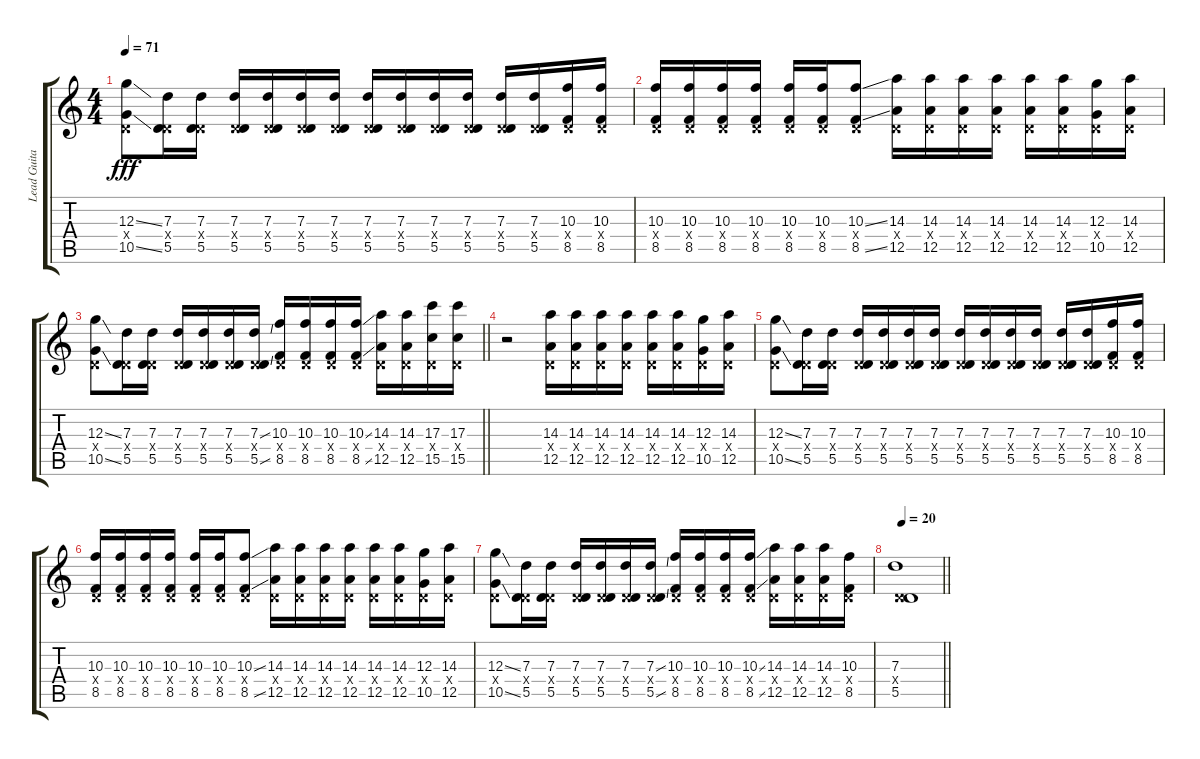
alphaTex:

\track ("Lead Guitar" "Lead Guita") {instrument distortionguitar}
\staff {score tabs}
\tuning (E4 B3 G3 D3 A2 D2) {hide}
\ts (4 4)
\tempo 71
\clef g2
\ks c
(12.3{ss} 0.4{x} 10.5{ss}).8{dy fff} (7.3 0.4{x} 5.5).16 (7.3 0.4{x} 5.5).16 (7.3 0.4{x} 5.5).16 (7.3 0.4{x} 5.5).16 (7.3 0.4{x} 5.5).16 (7.3 0.4{x} 5.5).16 (7.3 0.4{x} 5.5).16 (7.3 0.4{x} 5.5).16 (7.3 0.4{x} 5.5).16 (7.3 0.4{x} 5.5).16 (7.3 0.4{x} 5.5).16 (7.3 0.4{x} 5.5).16 (10.3 0.4{x} 8.5).16 (10.3 0.4{x} 8.5).16 |
(10.3 0.4{x} 8.5).16 (10.3 0.4{x} 8.5).16 (10.3 0.4{x} 8.5).16 (10.3 0.4{x} 8.5).16 (10.3 0.4{x} 8.5).16 (10.3 0.4{x} 8.5).16 (10.3{ss} 0.4{x} 8.5{ss}).8 (14.3 0.4{x} 12.5).16 (14.3 0.4{x} 12.5).16 (14.3 0.4{x} 12.5).16 (14.3 0.4{x} 12.5).16 (14.3 0.4{x} 12.5).16 (14.3 0.4{x} 12.5).16 (12.3 0.4{x} 10.5).16 (14.3 0.4{x} 12.5).16 |
\barLineRight lightlight
(12.3{ss} 0.4{x} 10.5{ss}).8 (7.3 0.4{x} 5.5).16 (7.3 0.4{x} 5.5).16 (7.3 0.4{x} 5.5).16 (7.3 0.4{x} 5.5).16 (7.3 0.4{x} 5.5).16 (7.3{ss} 0.4{x} 5.5{ss}).16 (10.3 0.4{x} 8.5).16 (10.3 0.4{x} 8.5).16 (10.3 0.4{x} 8.5).16 (10.3{ss} 0.4{x} 8.5{ss}).16 (14.3 0.4{x} 12.5).16 (14.3 0.4{x} 12.5).16 (17.3 0.4{x} 15.5).16 (17.3 0.4{x} 15.5).16 |
r.2 (14.3 0.4{x} 12.5).16 (14.3 0.4{x} 12.5).16 (14.3 0.4{x} 12.5).16 (14.3 0.4{x} 12.5).16 (14.3 0.4{x} 12.5).16 (14.3 0.4{x} 12.5).16 (12.3 0.4{x} 10.5).16 (14.3 0.4{x} 12.5).16 |
(12.3{ss} 0.4{x} 10.5{ss}).8 (7.3 0.4{x} 5.5).16 (7.3 0.4{x} 5.5).16 (7.3 0.4{x} 5.5).16 (7.3 0.4{x} 5.5).16 (7.3 0.4{x} 5.5).16 (7.3 0.4{x} 5.5).16 (7.3 0.4{x} 5.5).16 (7.3 0.4{x} 5.5).16 (7.3 0.4{x} 5.5).16 (7.3 0.4{x} 5.5).16 (7.3 0.4{x} 5.5).16 (7.3 0.4{x} 5.5).16 (10.3 0.4{x} 8.5).16 (10.3 0.4{x} 8.5).16 |
(10.3 0.4{x} 8.5).16 (10.3 0.4{x} 8.5).16 (10.3 0.4{x} 8.5).16 (10.3 0.4{x} 8.5).16 (10.3 0.4{x} 8.5).16 (10.3 0.4{x} 8.5).16 (10.3{ss} 0.4{x} 8.5{ss}).8 (14.3 0.4{x} 12.5).16 (14.3 0.4{x} 12.5).16 (14.3 0.4{x} 12.5).16 (14.3 0.4{x} 12.5).16 (14.3 0.4{x} 12.5).16 (14.3 0.4{x} 12.5).16 (12.3 0.4{x} 10.5).16 (14.3 0.4{x} 12.5).16 |
(12.3{ss} 0.4{x} 10.5{ss}).8 (7.3 0.4{x} 5.5).16 (7.3 0.4{x} 5.5).16 (7.3 0.4{x} 5.5).16 (7.3 0.4{x} 5.5).16 (7.3 0.4{x} 5.5).16 (7.3{ss} 0.4{x} 5.5{ss}).16 (10.3 0.4{x} 8.5).16 (10.3 0.4{x} 8.5).16 (10.3 0.4{x} 8.5).16 (10.3{ss} 0.4{x} 8.5{ss}).16 (14.3 0.4{x} 12.5).16 (14.3 0.4{x} 12.5).16 (14.3 0.4{x} 12.5).16 (10.3 0.4{x} 8.5).16 |
\tempo 20
\barLineRight lightlight
(7.3 0.4{x} 5.5).1{volume 0}
